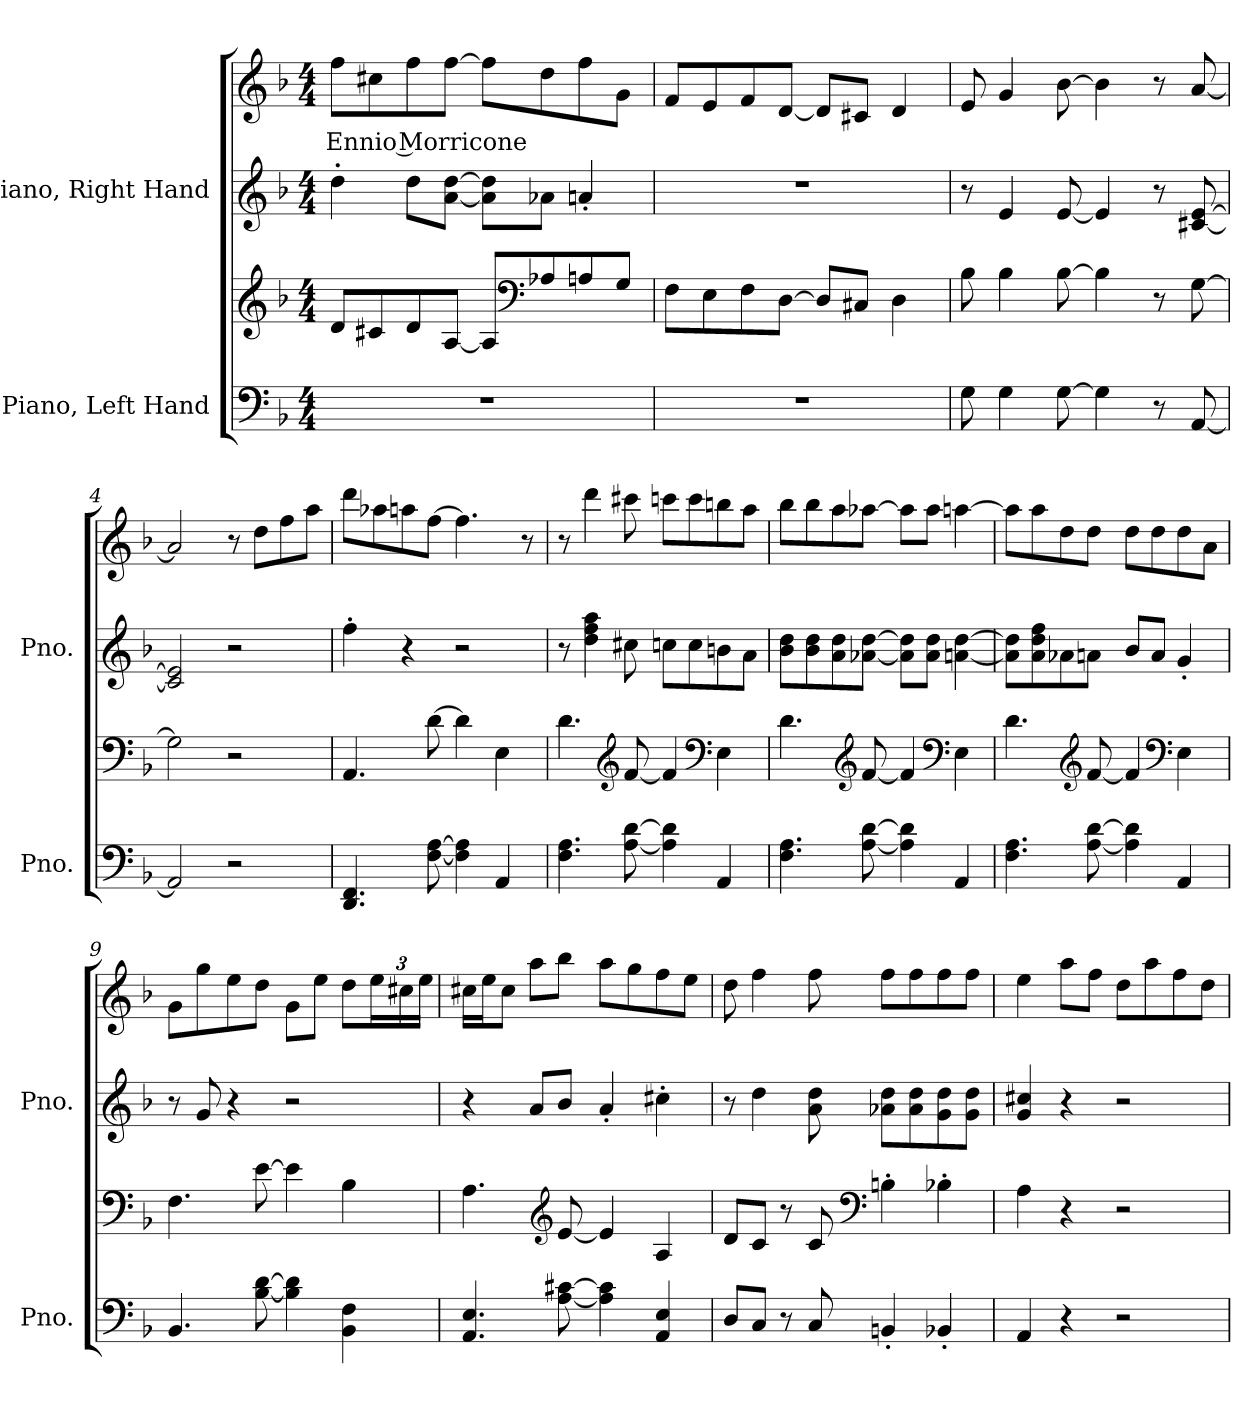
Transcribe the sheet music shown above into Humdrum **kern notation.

**kern	**kern	**kern	**kern	**text
*part2	*part2	*part1	*part1	*part1
*staff4	*staff3	*staff2	*staff1	*staff1
*I"Piano, Left Hand	*	*I"Piano, Right Hand	*	*
*I'Pno.	*	*I'Pno.	*	*
*clefF4	*clefG2	*clefG2	*clefG2	*
*k[b-]	*k[b-]	*k[b-]	*k[b-]	*
*M4/4	*M4/4	*M4/4	*M4/4	*
*MM100	*MM100	*MM100	*MM100	*
=1	=1	=1	=1	=1
!	!	!	!	!LO:LY:b
1r	8d/L	4dd'\	8ff\L	Ennio Morricone
.	8c#X/	.	8cc#X\	.
.	8d/	8dd\L	8ff\	.
.	[8A/J	[8a\ [8dd\J	[8ff\J	.
.	8A/L]	8a\] 8dd\]L	8ff\L]	.
*	*clefF4	*	*	*
.	8A-X/	8a-X\J	8dd\	.
.	8An/	4an'/	8ff\	.
.	8G/J	.	8g\J	.
=2	=2	=2	=2	=2
1r	8F\L	1r	8f/L	.
.	8E\	.	8e/	.
.	8F\	.	8f/	.
.	[8D\J	.	[8d/J	.
.	8D/L]	.	8d/L]	.
.	8C#X/J	.	8c#X/J	.
.	4D\	.	4d/	.
!!LO:LB:g=z
=3	=3	=3	=3	=3
8G\	8B-\	8r	8e/	.
4G\	4B-\	4e/	4g/	.
[8G\	[8B-\	[8e/	[8b-\	.
4G\]	4B-\]	4e/]	4b-\]	.
8r	8r	8r	8r	.
[8AA/	[8G\	[8c#X/ [8e/	[8a/	.
=4	=4	=4	=4	=4
2AA/]	2G\]	2c#/] 2e/]	2a/]	.
2r	2r	2r	8r	.
.	.	.	8dd\L	.
.	.	.	8ff\	.
.	.	.	8aa\J	.
=5	=5	=5	=5	=5
4.DD/ 4.FF/	4.AA/	4ff'\	8ddd\L	.
.	.	.	8aa-X\	.
.	.	4r	8aan\	.
[8F\ [8A\	[8d\	.	[8ff\J	.
4F\] 4A\]	4d\]	2r	4.ff\]	.
4AA/	4E\	.	.	.
.	.	.	8r	.
=6	=6	=6	=6	=6
4.F\ 4.A\	4.d\	8r	8r	.
.	.	4dd\ 4ff\ 4aa\	4ddd\	.
*	*clefG2	*	*	*
[8A\ [8d\	[8f/	8cc#X\	8ccc#X\	.
4A\] 4d\]	4f/]	8ccn\L	8cccn\L	.
.	.	8cc\	8ccc\	.
*	*clefF4	*	*	*
4AA/	4E\	8bn\	8bbn\	.
.	.	8a\J	8aa\J	.
!!LO:LB:g=z
=7	=7	=7	=7	=7
4.F\ 4.A\	4.d\	8b-\ 8dd\L	8bb-\L	.
.	.	8b-\ 8dd\	8bb-\	.
.	.	8a\ 8dd\	8aa\	.
*	*clefG2	*	*	*
[8A\ [8d\	[8f/	[8a-X\ [8dd\J	[8aa-X\J	.
4A\] 4d\]	4f/]	8a-\] 8dd\]L	8aa-\L]	.
.	.	8a-\ 8dd\J	8aa-\J	.
*	*clefF4	*	*	*
4AA/	4E\	[4an\ [4dd\	[4aan\	.
=8	=8	=8	=8	=8
4.F\ 4.A\	4.d\	8a\] 8dd\]L	8aa\L]	.
.	.	8a\ 8dd\ 8ff\	8aa\	.
.	.	8a-X\	8dd\	.
*	*clefG2	*	*	*
[8A\ [8d\	[8f/	8an\J	8dd\J	.
4A\] 4d\]	4f/]	8b-/L	8dd\L	.
.	.	8a/J	8dd\	.
*	*clefF4	*	*	*
4AA/	4E\	4g'/	8dd\	.
.	.	.	8a\J	.
=9	=9	=9	=9	=9
4.BB-/	4.F\	8r	8g\L	.
.	.	8g/	8gg\	.
.	.	4r	8ee\	.
[8B-\ [8d\	[8e\	.	8dd\J	.
4B-\] 4d\]	4e\]	2r	8g\L	.
.	.	.	8ee\J	.
4BB-\ 4F\	4B-\	.	8dd\L	.
*	*	*	*Xbrackettup	*
.	.	.	24ee\L	.
.	.	.	24cc#X\	.
.	.	.	24ee\JJ	.
!!LO:PB:g=z
=10	=10	=10	=10	=10
4.AA/ 4.E/	4.A\	4r	16cc#X\LL	.
.	.	.	16ee\J	.
.	.	.	8cc#\J	.
.	.	8a/L	8aa\L	.
*	*clefG2	*	*	*
[8A\ [8c#X\	[8e/	8b-/J	8bb-\J	.
4A\] 4c#\]	4e/]	4a'/	8aa\L	.
.	.	.	8gg\	.
4AA/ 4E/	4A/	4cc#X'\	8ff\	.
.	.	.	8ee\J	.
=11	=11	=11	=11	=11
8D/L	8d/L	8r	8dd\	.
8C/J	8c/J	4dd\	4ff\	.
8r	8r	.	.	.
8C/	8c/	8a\ 8dd\	8ff\	.
*	*clefF4	*	*	*
4BBn'/	4Bn'\	8a-X\ 8dd\L	8ff\L	.
.	.	8a-\ 8dd\	8ff\	.
4BB-X'/	4B-X'\	8g\ 8dd\	8ff\	.
.	.	8g\ 8dd\J	8ff\J	.
=12	=12	=12	=12	=12
4AA/	4A\	4g/ 4cc#X/	4ee\	.
4r	4r	4r	8aa\L	.
.	.	.	8ff\J	.
2r	2r	2r	8dd\L	.
.	.	.	8aa\	.
.	.	.	8ff\	.
.	.	.	8dd\J	.
=	=	=	=	=
*-	*-	*-	*-	*-
